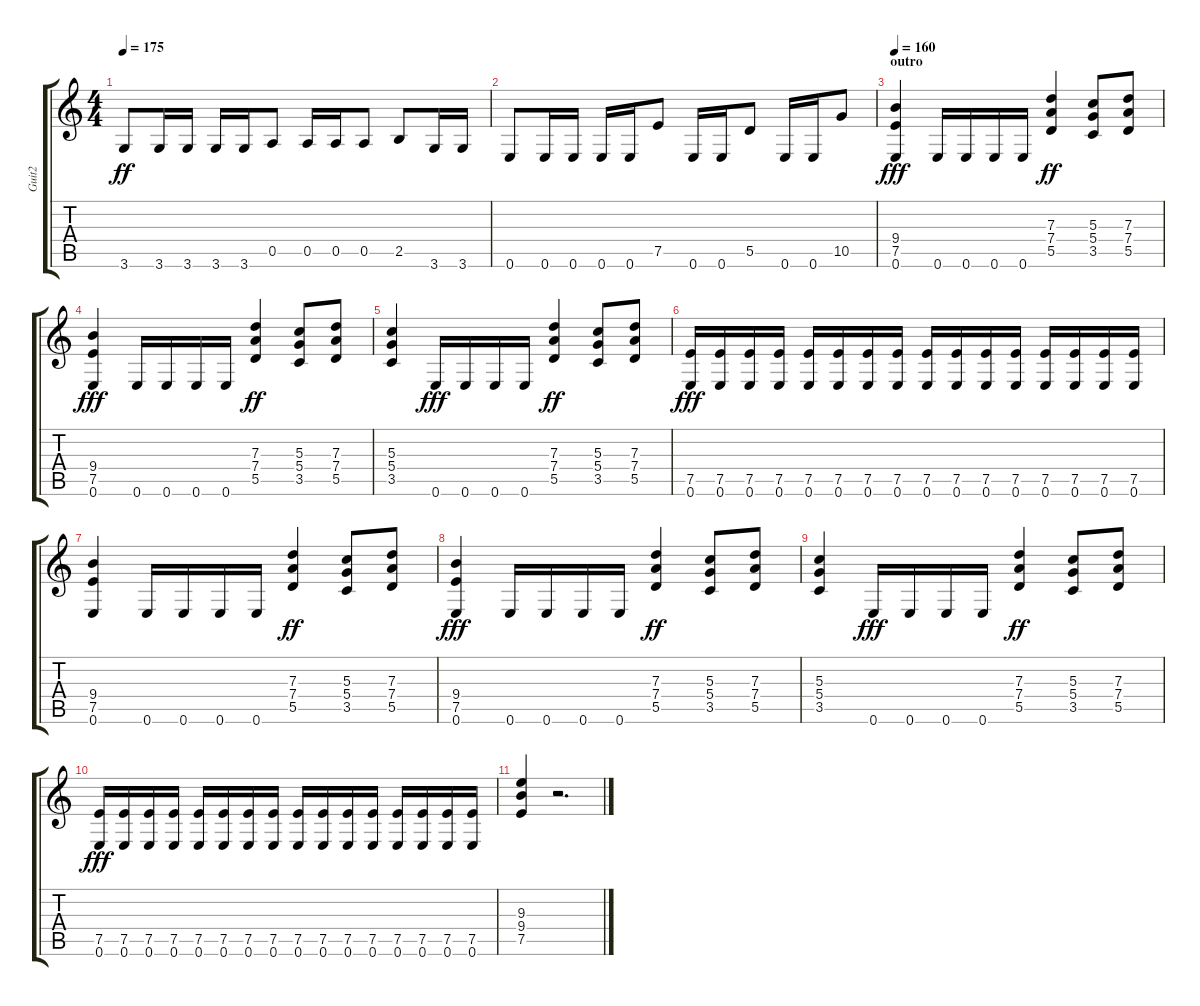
\track ("Guit2" "Guit2") {instrument distortionguitar}
\staff {score tabs}
\tuning (E4 B3 G3 D3 A2 E2) {hide}
\ts (4 4)
\tempo 175
\clef g2
\ks c
3.6.8{dy ff} 3.6.16 3.6.16 3.6.16 3.6.16 0.5.8 0.5.16 0.5.16 0.5.8 2.5.8 3.6.16 3.6.16 |
0.6.8 0.6.16 0.6.16 0.6.16 0.6.16 7.5.8 0.6.16 0.6.16 5.5.8 0.6.16 0.6.16 10.5.8 |
\section ("" "outro")
\tempo 160
(9.4 7.5 0.6).4{dy fff volume 11 instrument distortionguitar} 0.6.16 0.6.16 0.6.16 0.6.16 (7.3 7.4 5.5).4{dy ff} (5.3 5.4 3.5).8 (7.3 7.4 5.5).8 |
(9.4 7.5 0.6).4{dy fff} 0.6.16 0.6.16 0.6.16 0.6.16 (7.3 7.4 5.5).4{dy ff} (5.3 5.4 3.5).8 (7.3 7.4 5.5).8 |
(5.3 5.4 3.5).4 0.6.16{dy fff} 0.6.16 0.6.16 0.6.16 (7.3 7.4 5.5).4{dy ff} (5.3 5.4 3.5).8 (7.3 7.4 5.5).8 |
(7.5 0.6).16{dy fff} (7.5 0.6).16 (7.5 0.6).16 (7.5 0.6).16 (7.5 0.6).16 (7.5 0.6).16 (7.5 0.6).16 (7.5 0.6).16 (7.5 0.6).16 (7.5 0.6).16 (7.5 0.6).16 (7.5 0.6).16 (7.5 0.6).16 (7.5 0.6).16 (7.5 0.6).16 (7.5 0.6).16 |
(9.4 7.5 0.6).4 0.6.16 0.6.16 0.6.16 0.6.16 (7.3 7.4 5.5).4{dy ff} (5.3 5.4 3.5).8 (7.3 7.4 5.5).8 |
(9.4 7.5 0.6).4{dy fff} 0.6.16 0.6.16 0.6.16 0.6.16 (7.3 7.4 5.5).4{dy ff} (5.3 5.4 3.5).8 (7.3 7.4 5.5).8 |
(5.3 5.4 3.5).4 0.6.16{dy fff} 0.6.16 0.6.16 0.6.16 (7.3 7.4 5.5).4{dy ff} (5.3 5.4 3.5).8 (7.3 7.4 5.5).8 |
(7.5 0.6).16{dy fff} (7.5 0.6).16 (7.5 0.6).16 (7.5 0.6).16 (7.5 0.6).16 (7.5 0.6).16 (7.5 0.6).16 (7.5 0.6).16 (7.5 0.6).16 (7.5 0.6).16 (7.5 0.6).16 (7.5 0.6).16 (7.5 0.6).16 (7.5 0.6).16 (7.5 0.6).16 (7.5 0.6).16 |
(9.3 9.4 7.5).4 r.2{d}
